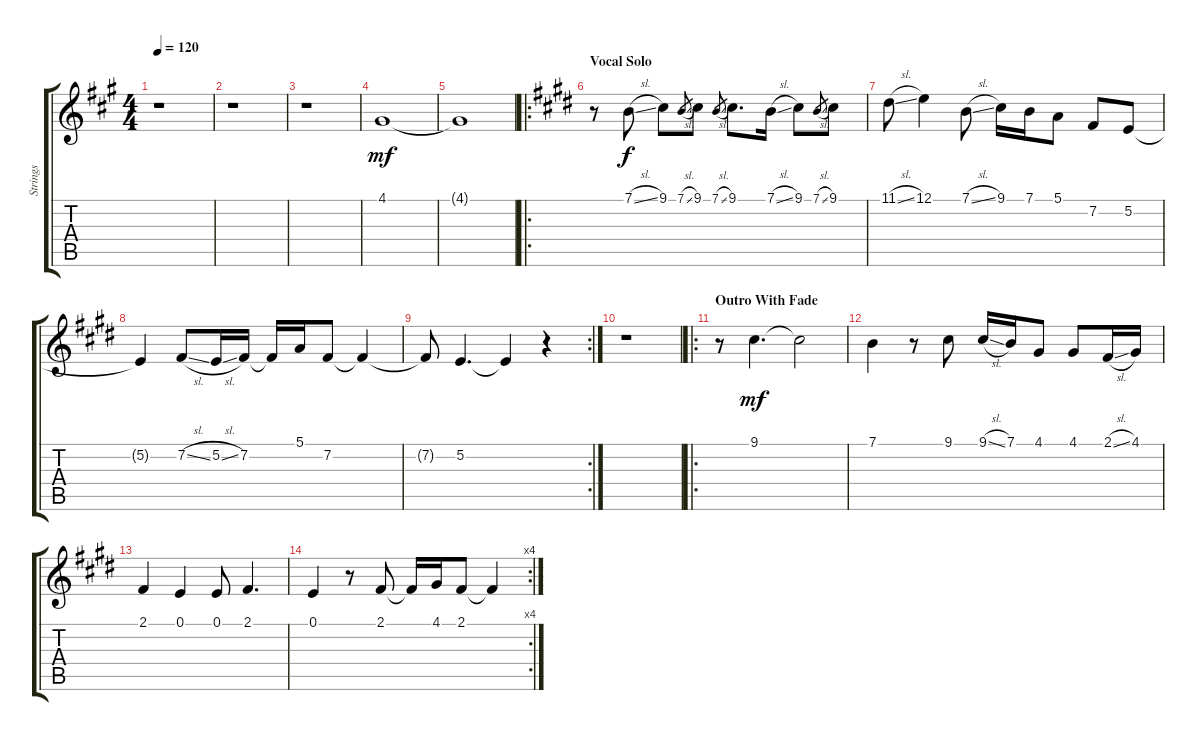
\track ("Strings" "Strings") {instrument viola}
\staff {score tabs}
\tuning (E4 B3 G3 D3 A2 E2) {hide}
\ts (4 4)
\tempo 120
\clef g2
\ks a
r.1{dy ff} |
r.1 |
r.1 |
4.1.1{dy mf} |
4.1{t}.1 |
\ro
\section ("" "Vocal Solo")
\ks e
r.8 7.1{sl}.8{dy f} 9.1.8 7.1{sl}.8{gr} 9.1.8 7.1{sl}.8{gr} 9.1.8{d} 7.1{sl}.16 9.1.8 7.1{sl}.8{gr} 9.1.8 |
\ks c#minor
11.1{sl}.8 12.1.4 7.1{sl}.8 9.1.16 7.1.16 5.1.8 7.2.8 5.2.8 |
\ks e
5.2{t}.4 7.2{sl}.8 5.2{sl}.16 7.2.16 7.2{t}.16 5.1.16 7.2.8 7.2{t}.4 |
\rc 2
\ks c#minor
7.2{t}.8 5.2.4{d} 5.2{t}.4 r.4 |
r.1 |
\ro
\section ("" "Outro With Fade")
r.8 9.1.4{d dy mf} 9.1{t}.2 |
\ks e
7.1.4 r.8 9.1.8 9.1{sl}.16 7.1.16 4.1.8 4.1.8 2.1{sl}.16 4.1.16 |
\ks c#minor
2.1.4 0.1.4 0.1.8 2.1.4{d} |
\rc 4
0.1.4 r.8 2.1.8 2.1{t}.16 4.1.16 2.1.8 2.1{t}.4
